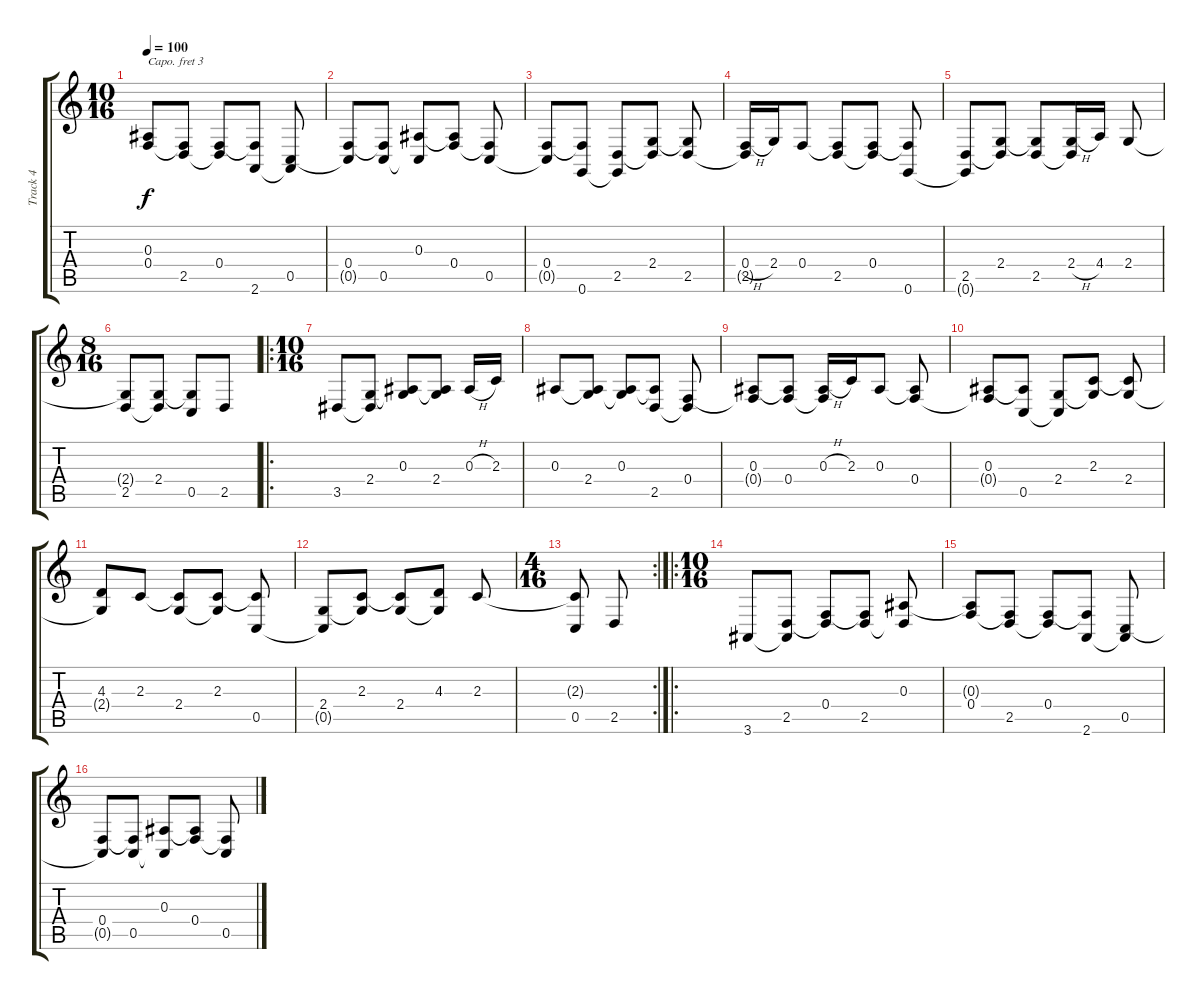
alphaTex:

\track ("Track 4" "Track 4") {instrument harpsichord}
\staff {score tabs}
\capo 3
\tuning (E4 B3 G3 D3 A2 E2) {hide}
\ts (10 16)
\tempo 100
\clef g2
\ks c
(0.3{t} 0.4).8{dy f} (0.4{t} 2.5).8 (0.4 2.5{t}).8 (0.4{t} 2.6).8 (0.5 2.6{t}).8 |
(0.4 0.5{t}).8 (0.4{t} 0.5).8 (0.3 0.5{t}).8 (0.3{t} 0.4).8 (0.4{t} 0.5).8 |
(0.4 0.5{t}).8 (0.4{t} 0.6).8 (2.5 0.6{t}).8 (2.4 2.5{t}).8 (2.4{t} 2.5).8 |
(0.4{h} 2.5{t}).16 2.4.16 0.4.8 (0.4{t} 2.5).8 (0.4 2.5{t}).8 (0.4{t} 0.6).8 |
(2.5 0.6{t}).8 (2.4 2.5{t}).8 (2.4{t} 2.5).8 (2.4{h} 2.5{t}).16 4.4.16 2.4.8 |
\ts (8 16)
(2.4{t} 2.5).8 (2.4 2.5{t}).8 (2.4{t} 0.5).8 2.5.8 |
\ro
\ts (10 16)
3.5.8 (2.4 3.5{t}).8 (0.3 2.4{t}).8 (0.3{t} 2.4).8 0.3{h}.16 2.3.16 |
0.3.8 (0.3{t} 2.4).8 (0.3 2.4{t}).8 (0.3{t} 2.5).8 (0.4 2.5{t}).8 |
(0.3 0.4{t}).8 (0.3{t} 0.4).8 (0.3{h} 0.4{t}).16 2.3.16 0.3.8 (0.3{t} 0.4).8 |
(0.3 0.4{t}).8 (0.3{t} 0.5).8 (2.4 0.5{t}).8 (2.3 2.4{t}).8 (2.3{t} 2.4).8 |
(4.3 2.4{t}).8 2.3.8 (2.3{t} 2.4).8 (2.3 2.4{t}).8 (2.3{t} 0.5).8 |
(2.4 0.5{t}).8 (2.3 2.4{t}).8 (2.3{t} 2.4).8 (4.3 2.4{t}).8 2.3.8 |
\rc 2
\ts (4 16)
(2.3{t} 0.5).8 2.5.8 |
\ro
\ts (10 16)
3.6.8 (2.5 3.6{t}).8 (0.4 2.5{t}).8 (0.4{t} 2.5).8 (0.3 2.5{t}).8 |
(0.3{t} 0.4).8 (0.4{t} 2.5).8 (0.4 2.5{t}).8 (0.4{t} 2.6).8 (0.5 2.6{t}).8 |
(0.4 0.5{t}).8 (0.4{t} 0.5).8 (0.3 0.5{t}).8 (0.3{t} 0.4).8 (0.4{t} 0.5).8
